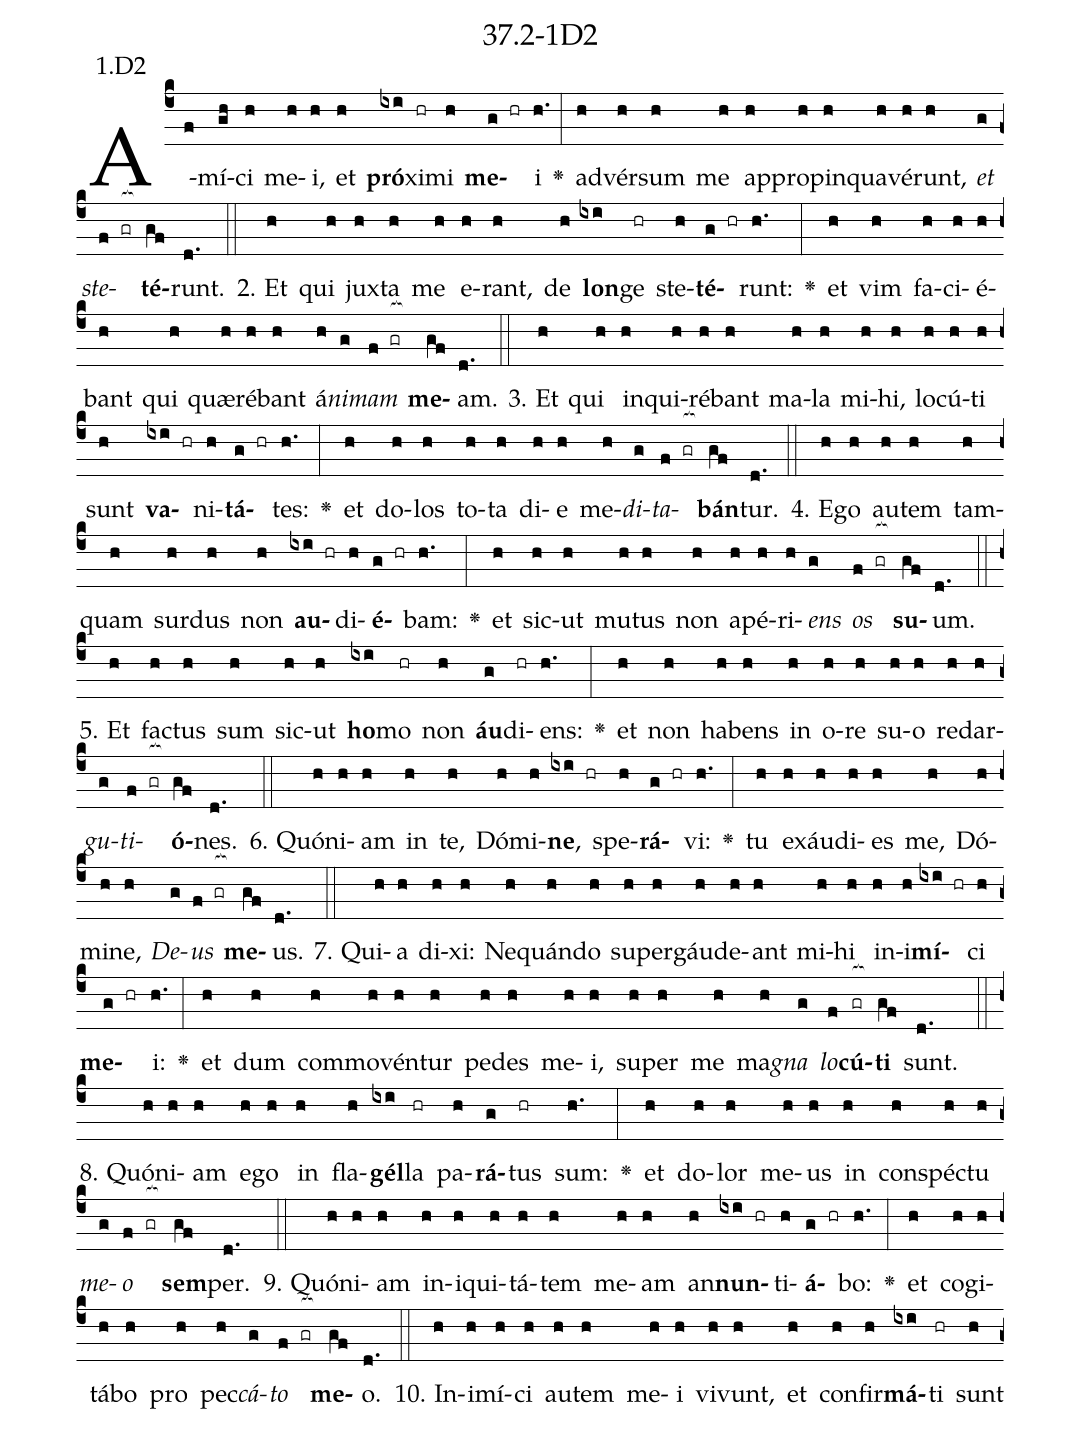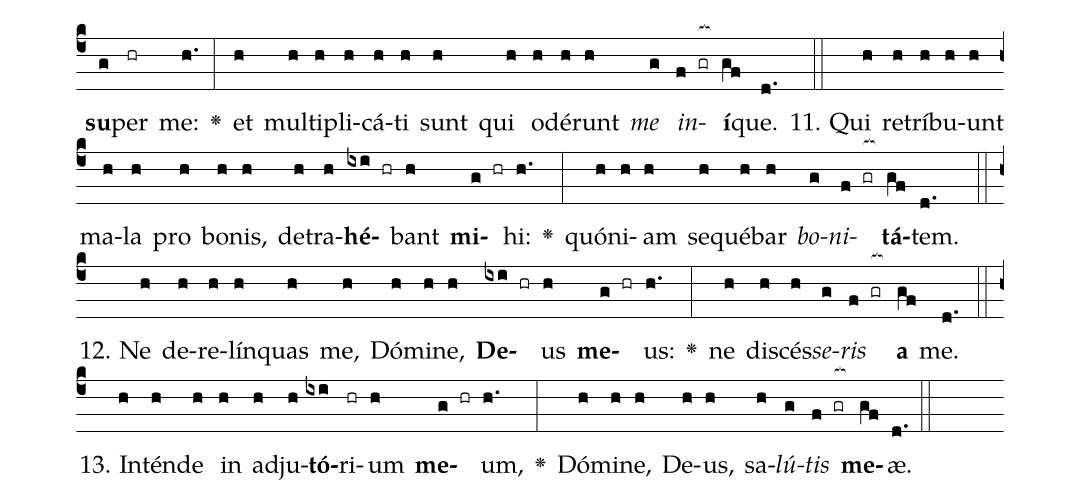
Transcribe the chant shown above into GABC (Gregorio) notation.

name: 37.2-1D2;
annotation: 1.D2;
%%
(c4)A(f)mí(gh)ci(h) me(h)i,(h) et(h) <b>pró</b>(ixi)xi(hr)mi(h) <b>me</b>(g hr)i(h.) <v>\greheightstar</v>(:) ad(h)vér(h)sum(h) me(h) ap(h)pro(h)pin(h)qua(h)vé(h)runt,(h) <i>et</i>(g) <i>ste</i>(f gr[ocb:1{])<b>té</b>(gf[ocb:0}])runt.(d.) (::)
2. Et(h) qui(h) jux(h)ta(h) me(h) e(h)rant,(h) de(h) <b>lon</b>(ixi)ge(hr) ste(h)<b>té</b>(g hr)runt:(h.) <v>\greheightstar</v>(:) et(h) vim(h) fa(h)ci(h)é(h)bant(h) qui(h) quæ(h)ré(h)bant(h) á(h)<i>ni</i>(g)<i>mam</i>(f gr[ocb:1{]) <b>me</b>(gf[ocb:0}])am.(d.) (::)
3. Et(h) qui(h) in(h)qui(h)ré(h)bant(h) ma(h)la(h) mi(h)hi,(h) lo(h)cú(h)ti(h) sunt(h) <b>va</b>(ixi hr)ni(h)<b>tá</b>(g hr)tes:(h.) <v>\greheightstar</v>(:) et(h) do(h)los(h) to(h)ta(h) di(h)e(h) me(h)<i>di</i>(g)<i>ta</i>(f gr[ocb:1{])<b>bán</b>(gf[ocb:0}])tur.(d.) (::)
4. E(h)go(h) au(h)tem(h) tam(h)quam(h) sur(h)dus(h) non(h) <b>au</b>(ixi hr)di(h)<b>é</b>(g hr)bam:(h.) <v>\greheightstar</v>(:) et(h) sic(h)ut(h) mu(h)tus(h) non(h) a(h)pé(h)ri(h)<i>ens</i>(g) <i>os</i>(f gr[ocb:1{]) <b>su</b>(gf[ocb:0}])um.(d.) (::)
5. Et(h) fac(h)tus(h) sum(h) sic(h)ut(h) <b>ho</b>(ixi)mo(hr) non(h) <b>áu</b>(g)di(hr)ens:(h.) <v>\greheightstar</v>(:) et(h) non(h) ha(h)bens(h) in(h) o(h)re(h) su(h)o(h) red(h)ar(h)<i>gu</i>(g)<i>ti</i>(f gr[ocb:1{])<b>ó</b>(gf[ocb:0}])nes.(d.) (::)
6. Quón(h)i(h)am(h) in(h) te,(h) Dó(h)mi(h)<b>ne</b>,(ixi hr) spe(h)<b>rá</b>(g hr)vi:(h.) <v>\greheightstar</v>(:) tu(h) ex(h)áu(h)di(h)es(h) me,(h) Dó(h)mi(h)ne,(h) <i>De</i>(g)<i>us</i>(f gr[ocb:1{]) <b>me</b>(gf[ocb:0}])us.(d.) (::)
7. Qui(h)a(h) di(h)xi:(h) Ne(h)quán(h)do(h) su(h)per(h)gáu(h)de(h)ant(h) mi(h)hi(h) in(h)i(h)<b>mí</b>(ixi hr)ci(h) <b>me</b>(g hr)i:(h.) <v>\greheightstar</v>(:) et(h) dum(h) com(h)mo(h)vén(h)tur(h) pe(h)des(h) me(h)i,(h) su(h)per(h) me(h) ma(h)<i>gna</i>(g) <i>lo</i>(f)<b>cú</b>(gr[ocb:1{])<b>ti</b>(gf[ocb:0}]) sunt.(d.) (::)
8. Quón(h)i(h)am(h) e(h)go(h) in(h) fla(h)<b>gél</b>(ixi)la(hr) pa(h)<b>rá</b>(g)tus(hr) sum:(h.) <v>\greheightstar</v>(:) et(h) do(h)lor(h) me(h)us(h) in(h) con(h)spéc(h)tu(h) <i>me</i>(g)<i>o</i>(f gr[ocb:1{]) <b>sem</b>(gf[ocb:0}])per.(d.) (::)
9. Quón(h)i(h)am(h) in(h)i(h)qui(h)tá(h)tem(h) me(h)am(h) an(h)<b>nun</b>(ixi hr)ti(h)<b>á</b>(g hr)bo:(h.) <v>\greheightstar</v>(:) et(h) co(h)gi(h)tá(h)bo(h) pro(h) pec(h)<i>cá</i>(g)<i>to</i>(f gr[ocb:1{]) <b>me</b>(gf[ocb:0}])o.(d.) (::)
10. In(h)i(h)mí(h)ci(h) au(h)tem(h) me(h)i(h) vi(h)vunt,(h) et(h) con(h)fir(h)<b>má</b>(ixi)ti(hr) sunt(h) <b>su</b>(g)per(hr) me:(h.) <v>\greheightstar</v>(:) et(h) mul(h)ti(h)pli(h)cá(h)ti(h) sunt(h) qui(h) o(h)dé(h)runt(h) <i>me</i>(g) <i>in</i>(f gr[ocb:1{])<b>í</b>(gf[ocb:0}])que.(d.) (::)
11. Qui(h) re(h)trí(h)bu(h)unt(h) ma(h)la(h) pro(h) bo(h)nis,(h) de(h)tra(h)<b>hé</b>(ixi hr)bant(h) <b>mi</b>(g hr)hi:(h.) <v>\greheightstar</v>(:) quón(h)i(h)am(h) se(h)qué(h)bar(h) <i>bo</i>(g)<i>ni</i>(f gr[ocb:1{])<b>tá</b>(gf[ocb:0}])tem.(d.) (::)
12. Ne(h) de(h)re(h)lín(h)quas(h) me,(h) Dó(h)mi(h)ne,(h) <b>De</b>(ixi hr)us(h) <b>me</b>(g hr)us:(h.) <v>\greheightstar</v>(:) ne(h) di(h)scés(h)<i>se</i>(g)<i>ris</i>(f gr[ocb:1{]) <b>a</b>(gf[ocb:0}]) me.(d.) (::)
13. In(h)tén(h)de(h) in(h) ad(h)ju(h)<b>tó</b>(ixi)ri(hr)um(h) <b>me</b>(g hr)um,(h.) <v>\greheightstar</v>(:) Dó(h)mi(h)ne,(h) De(h)us,(h) sa(h)<i>lú</i>(g)<i>tis</i>(f gr[ocb:1{]) <b>me</b>(gf[ocb:0}])æ.(d.) (::)
